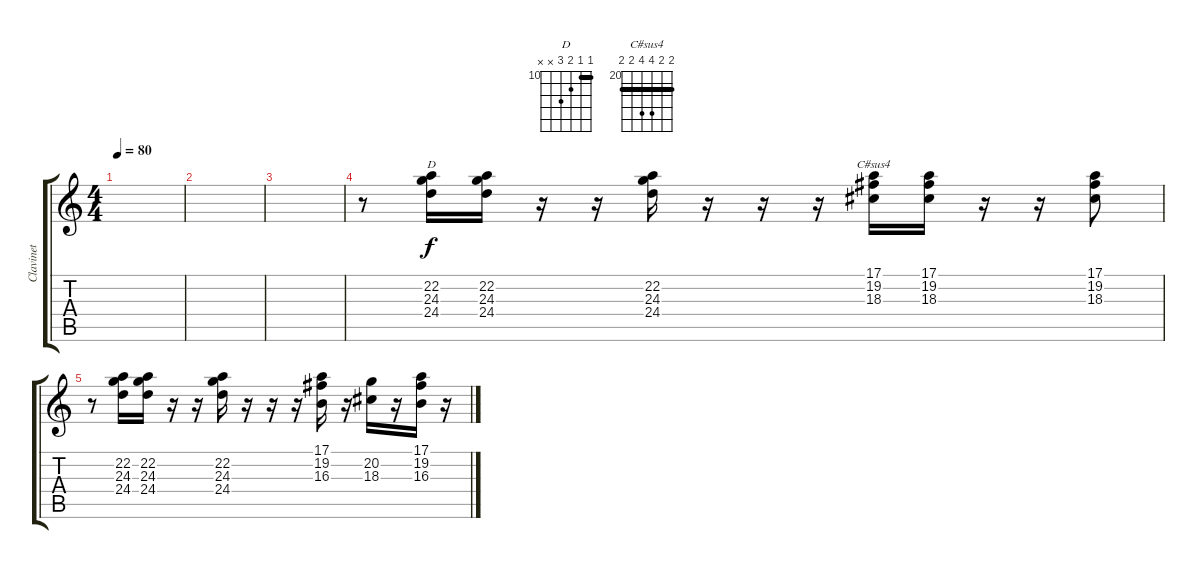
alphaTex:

\track ("Clavinet" "Clavinet") {instrument clavinet}
\staff {score tabs}
\tuning (E4 B3 G3 D3 A2 E2) {hide}
\chord ("D" 10 10 11 12 x x) {firstfret 10 barre 10}
\chord ("C#sus4" 21 21 23 23 21 21) {firstfret 20 barre 21}
\ts (4 4)
\tempo 80
\clef g2
\ks c
|
|
|
r.8 (22.2 24.3 24.4).16{ch "D"} (22.2 24.3 24.4).16 r.16 r.16 (22.2 24.3 24.4).16 r.16 r.16 r.16 (17.1 19.2 18.3).16{ch "C#sus4"} (17.1 19.2 18.3).16 r.16 r.16 (17.1 19.2 18.3).8 |
r.8 (22.2 24.3 24.4).16 (22.2 24.3 24.4).16 r.16 r.16 (22.2 24.3 24.4).16 r.16 r.16 r.16 (17.1 19.2 16.3).16 r.16 (20.2 18.3).16 r.16 (17.1 19.2 16.3).16 r.16
